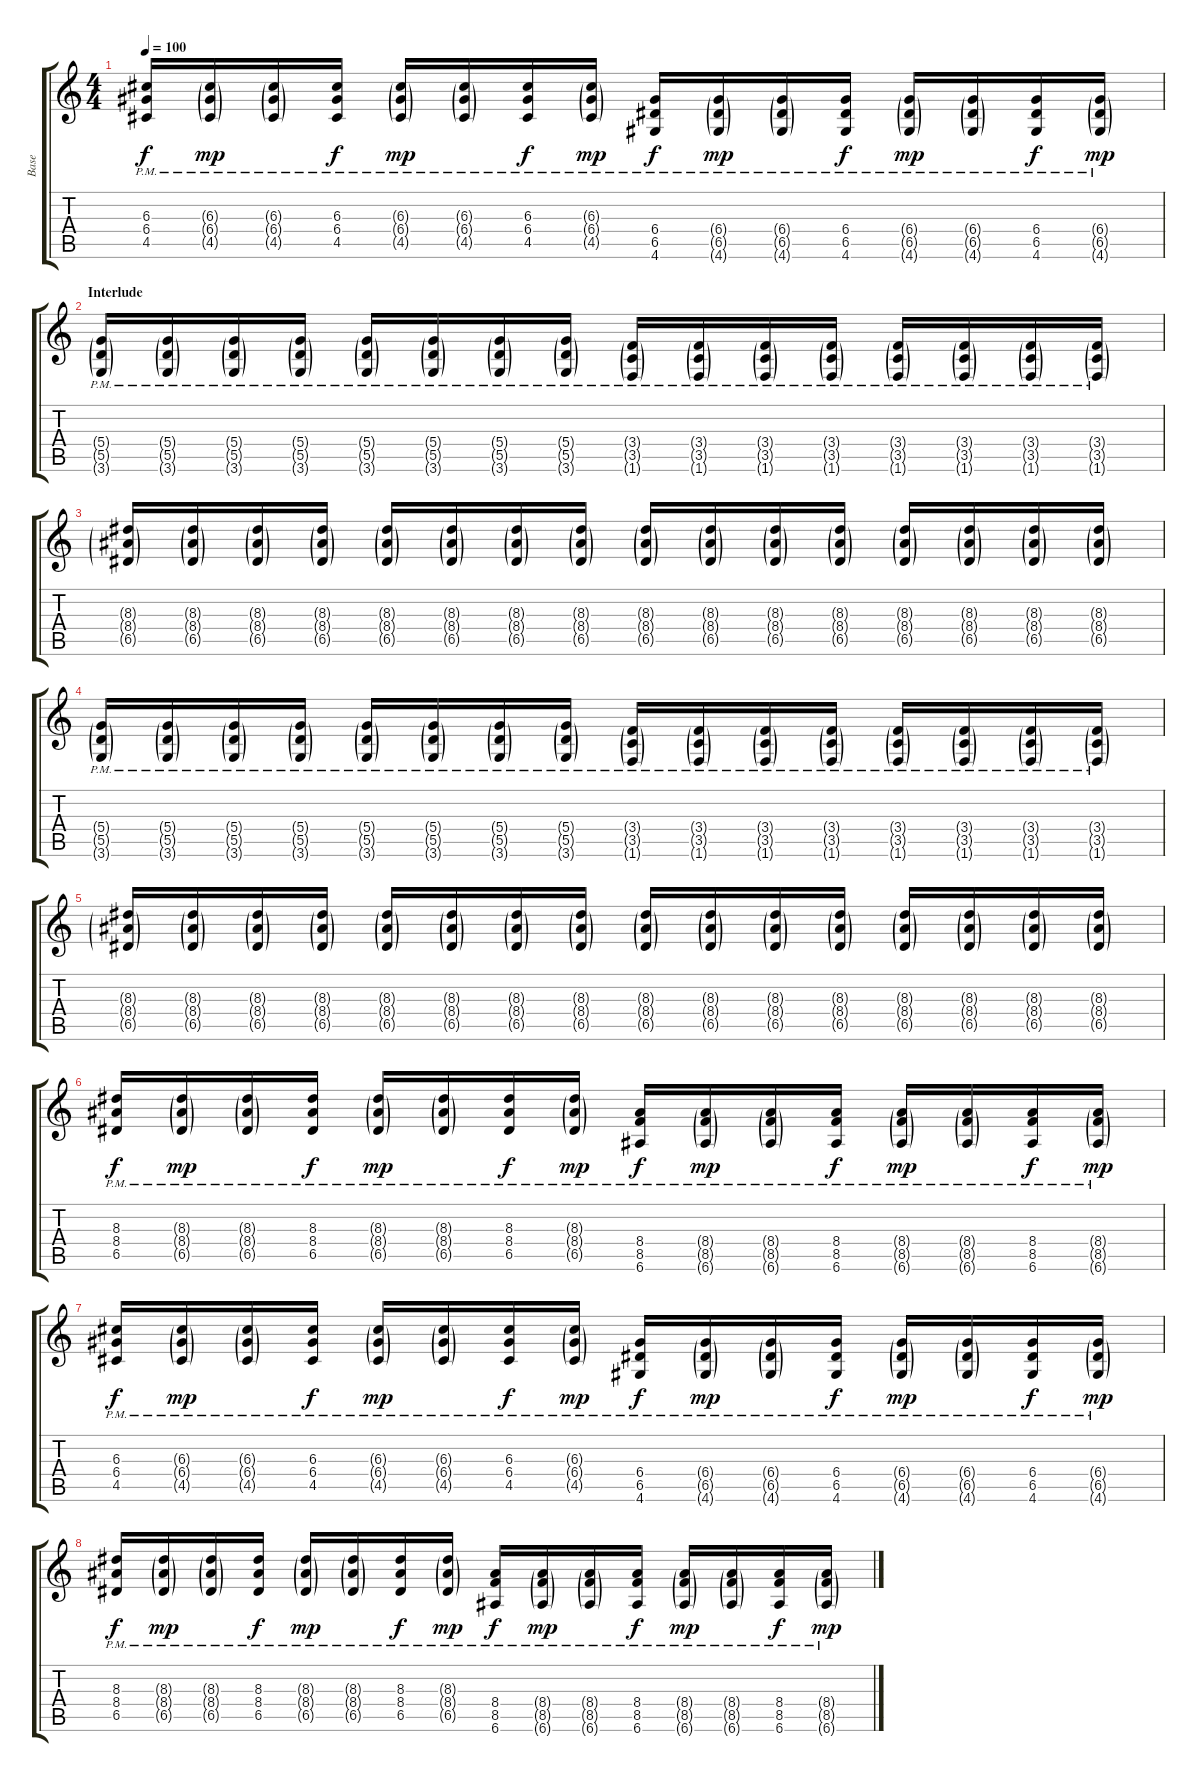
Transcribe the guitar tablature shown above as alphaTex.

\track ("Base" "Base") {instrument acousticguitarsteel}
\staff {score tabs}
\tuning (E4 B3 G3 D3 A2 E2) {hide}
\ts (4 4)
\tempo 100
\clef g2
\ks c
(6.3{pm} 6.4{pm} 4.5{pm}).16{dy f} (6.3{g pm} 6.4{g pm} 4.5{g pm}).16{dy mp} (6.3{g pm} 6.4{g pm} 4.5{g pm}).16 (6.3{pm} 6.4{pm} 4.5{pm}).16{dy f} (6.3{g pm} 6.4{g pm} 4.5{g pm}).16{dy mp} (6.3{g pm} 6.4{g pm} 4.5{g pm}).16 (6.3{pm} 6.4{pm} 4.5{pm}).16{dy f} (6.3{g pm} 6.4{g pm} 4.5{g pm}).16{dy mp} (6.4{pm} 6.5{pm} 4.6{pm}).16{dy f} (6.4{g pm} 6.5{g pm} 4.6{g pm}).16{dy mp} (6.4{g pm} 6.5{g pm} 4.6{g pm}).16 (6.4{pm} 6.5{pm} 4.6{pm}).16{dy f} (6.4{g pm} 6.5{g pm} 4.6{g pm}).16{dy mp} (6.4{g pm} 6.5{g pm} 4.6{g pm}).16 (6.4{pm} 6.5{pm} 4.6{pm}).16{dy f} (6.4{g pm} 6.5{g pm} 4.6{g pm}).16{dy mp} |
\section ("" "Interlude")
(5.4{g pm} 5.5{g pm} 3.6{g}).16{instrument electricguitarmuted} (5.4{g pm} 5.5{g pm} 3.6{g}).16 (5.4{g pm} 5.5{g pm} 3.6{g}).16 (5.4{g pm} 5.5{g pm} 3.6{g}).16 (5.4{g pm} 5.5{g pm} 3.6{g}).16 (5.4{g pm} 5.5{g pm} 3.6{g}).16 (5.4{g pm} 5.5{g pm} 3.6{g}).16 (5.4{g pm} 5.5{g pm} 3.6{g}).16 (3.4{g} 3.5{g pm} 1.6{g pm}).16 (3.4{g} 3.5{g pm} 1.6{g pm}).16 (3.4{g} 3.5{g pm} 1.6{g pm}).16 (3.4{g} 3.5{g pm} 1.6{g pm}).16 (3.4{g} 3.5{g pm} 1.6{g pm}).16 (3.4{g} 3.5{g pm} 1.6{g pm}).16 (3.4{g} 3.5{g pm} 1.6{g pm}).16 (3.4{g} 3.5{g pm} 1.6{g pm}).16 |
(8.3{g} 8.4{g} 6.5{g}).16 (8.3{g} 8.4{g} 6.5{g}).16 (8.3{g} 8.4{g} 6.5{g}).16 (8.3{g} 8.4{g} 6.5{g}).16 (8.3{g} 8.4{g} 6.5{g}).16 (8.3{g} 8.4{g} 6.5{g}).16 (8.3{g} 8.4{g} 6.5{g}).16 (8.3{g} 8.4{g} 6.5{g}).16 (8.3{g} 8.4{g} 6.5{g}).16 (8.3{g} 8.4{g} 6.5{g}).16 (8.3{g} 8.4{g} 6.5{g}).16 (8.3{g} 8.4{g} 6.5{g}).16 (8.3{g} 8.4{g} 6.5{g}).16 (8.3{g} 8.4{g} 6.5{g}).16 (8.3{g} 8.4{g} 6.5{g}).16 (8.3{g} 8.4{g} 6.5{g}).16 |
(5.4{g pm} 5.5{g pm} 3.6{g}).16{instrument electricguitarmuted} (5.4{g pm} 5.5{g pm} 3.6{g}).16 (5.4{g pm} 5.5{g pm} 3.6{g}).16 (5.4{g pm} 5.5{g pm} 3.6{g}).16 (5.4{g pm} 5.5{g pm} 3.6{g}).16 (5.4{g pm} 5.5{g pm} 3.6{g}).16 (5.4{g pm} 5.5{g pm} 3.6{g}).16 (5.4{g pm} 5.5{g pm} 3.6{g}).16 (3.4{g} 3.5{g pm} 1.6{g pm}).16 (3.4{g} 3.5{g pm} 1.6{g pm}).16 (3.4{g} 3.5{g pm} 1.6{g pm}).16 (3.4{g} 3.5{g pm} 1.6{g pm}).16 (3.4{g} 3.5{g pm} 1.6{g pm}).16 (3.4{g} 3.5{g pm} 1.6{g pm}).16 (3.4{g} 3.5{g pm} 1.6{g pm}).16 (3.4{g} 3.5{g pm} 1.6{g pm}).16 |
(8.3{g} 8.4{g} 6.5{g}).16 (8.3{g} 8.4{g} 6.5{g}).16 (8.3{g} 8.4{g} 6.5{g}).16 (8.3{g} 8.4{g} 6.5{g}).16 (8.3{g} 8.4{g} 6.5{g}).16 (8.3{g} 8.4{g} 6.5{g}).16 (8.3{g} 8.4{g} 6.5{g}).16 (8.3{g} 8.4{g} 6.5{g}).16 (8.3{g} 8.4{g} 6.5{g}).16 (8.3{g} 8.4{g} 6.5{g}).16 (8.3{g} 8.4{g} 6.5{g}).16 (8.3{g} 8.4{g} 6.5{g}).16 (8.3{g} 8.4{g} 6.5{g}).16 (8.3{g} 8.4{g} 6.5{g}).16 (8.3{g} 8.4{g} 6.5{g}).16 (8.3{g} 8.4{g} 6.5{g}).16 |
(8.3{pm} 8.4{pm} 6.5{pm}).16{dy f instrument acousticguitarsteel} (8.3{g pm} 8.4{g pm} 6.5{g pm}).16{dy mp} (8.3{g pm} 8.4{g pm} 6.5{g pm}).16 (8.3{pm} 8.4{pm} 6.5{pm}).16{dy f} (8.3{g pm} 8.4{g pm} 6.5{g pm}).16{dy mp} (8.3{g pm} 8.4{g pm} 6.5{g pm}).16 (8.3{pm} 8.4{pm} 6.5{pm}).16{dy f} (8.3{g pm} 8.4{g pm} 6.5{g pm}).16{dy mp} (8.4{pm} 8.5{pm} 6.6{pm}).16{dy f} (8.4{g pm} 8.5{g pm} 6.6{g pm}).16{dy mp} (8.4{g pm} 8.5{g pm} 6.6{g pm}).16 (8.4{pm} 8.5{pm} 6.6{pm}).16{dy f} (8.4{g pm} 8.5{g pm} 6.6{g pm}).16{dy mp} (8.4{g pm} 8.5{g pm} 6.6{g pm}).16 (8.4{pm} 8.5{pm} 6.6{pm}).16{dy f} (8.4{g pm} 8.5{g pm} 6.6{g pm}).16{dy mp} |
(6.3{pm} 6.4{pm} 4.5{pm}).16{dy f} (6.3{g pm} 6.4{g pm} 4.5{g pm}).16{dy mp} (6.3{g pm} 6.4{g pm} 4.5{g pm}).16 (6.3{pm} 6.4{pm} 4.5{pm}).16{dy f} (6.3{g pm} 6.4{g pm} 4.5{g pm}).16{dy mp} (6.3{g pm} 6.4{g pm} 4.5{g pm}).16 (6.3{pm} 6.4{pm} 4.5{pm}).16{dy f} (6.3{g pm} 6.4{g pm} 4.5{g pm}).16{dy mp} (6.4{pm} 6.5{pm} 4.6{pm}).16{dy f} (6.4{g pm} 6.5{g pm} 4.6{g pm}).16{dy mp} (6.4{g pm} 6.5{g pm} 4.6{g pm}).16 (6.4{pm} 6.5{pm} 4.6{pm}).16{dy f} (6.4{g pm} 6.5{g pm} 4.6{g pm}).16{dy mp} (6.4{g pm} 6.5{g pm} 4.6{g pm}).16 (6.4{pm} 6.5{pm} 4.6{pm}).16{dy f} (6.4{g pm} 6.5{g pm} 4.6{g pm}).16{dy mp} |
(8.3{pm} 8.4{pm} 6.5{pm}).16{dy f} (8.3{g pm} 8.4{g pm} 6.5{g pm}).16{dy mp} (8.3{g pm} 8.4{g pm} 6.5{g pm}).16 (8.3{pm} 8.4{pm} 6.5{pm}).16{dy f} (8.3{g pm} 8.4{g pm} 6.5{g pm}).16{dy mp} (8.3{g pm} 8.4{g pm} 6.5{g pm}).16 (8.3{pm} 8.4{pm} 6.5{pm}).16{dy f} (8.3{g pm} 8.4{g pm} 6.5{g pm}).16{dy mp} (8.4{pm} 8.5{pm} 6.6{pm}).16{dy f} (8.4{g pm} 8.5{g pm} 6.6{g pm}).16{dy mp} (8.4{g pm} 8.5{g pm} 6.6{g pm}).16 (8.4{pm} 8.5{pm} 6.6{pm}).16{dy f} (8.4{g pm} 8.5{g pm} 6.6{g pm}).16{dy mp} (8.4{g pm} 8.5{g pm} 6.6{g pm}).16 (8.4{pm} 8.5{pm} 6.6{pm}).16{dy f} (8.4{g pm} 8.5{g pm} 6.6{g pm}).16{dy mp}
